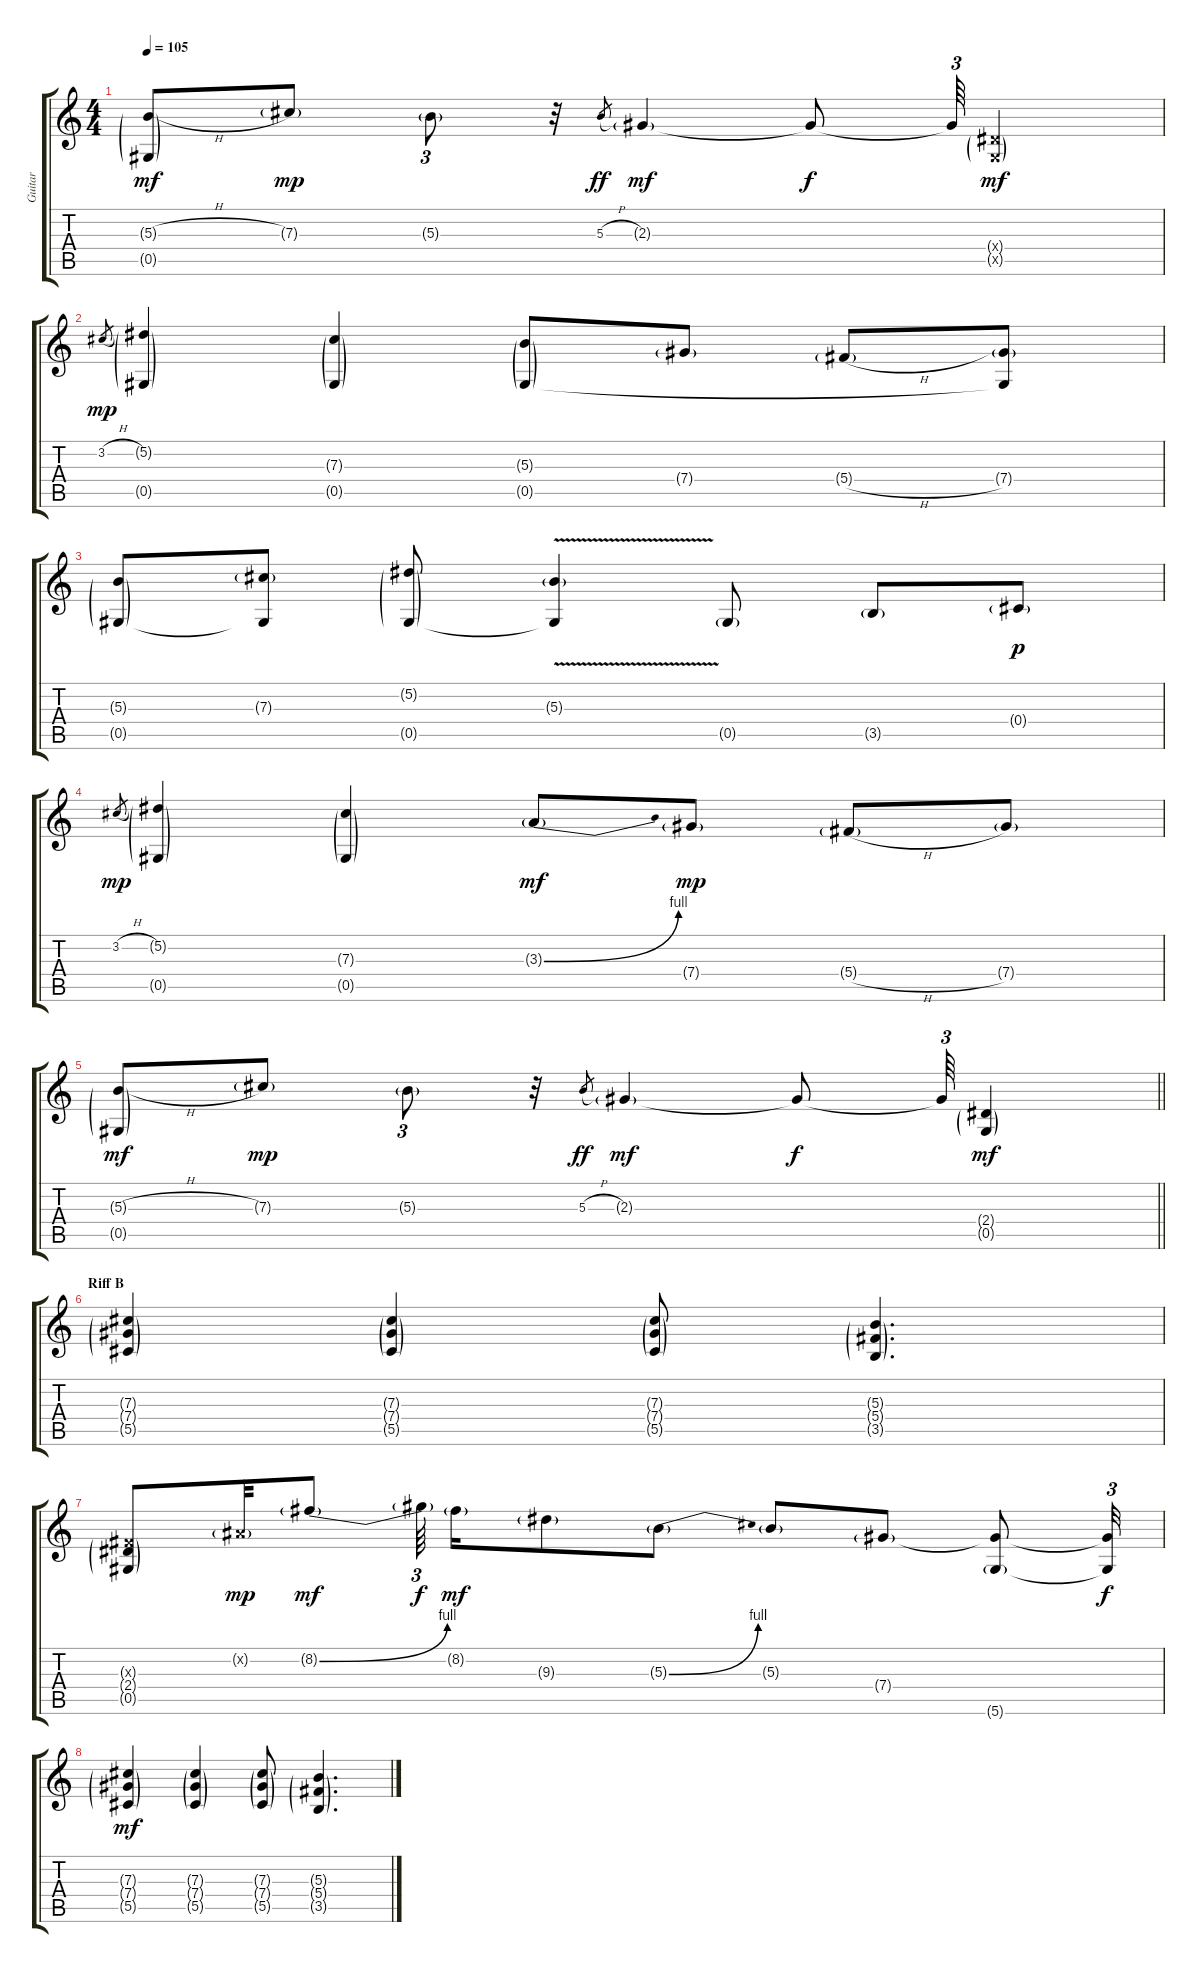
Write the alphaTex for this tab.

\track ("Guitar" "Guitar") {instrument electricguitarmuted}
\staff {score tabs}
\tuning (Eb4 Bb3 Gb3 Db3 Ab2 Eb2) {hide}
\ts (4 4)
\tempo 105
\clef g2
\ks c
(5.3{h g} 0.5{g}).8{dy mf} 7.3{g}.8{dy mp} 5.3{g}.8{tu (3 2)} r.32 5.3{h}.8{gr dy ff} 2.3{g}.4{dy mf} 2.3{t}.8{dy f} 2.3{t}.64{tu (3 2)} (2.4{g x} 0.5{g x}).4{dy mf} |
3.2{h}.8{gr dy mp} (5.2{g} 0.5{g}).4 (7.3{g} 0.5{g}).4 (5.3{g} 0.5{g}).8 7.4{g}.8 5.4{h g}.8 (7.4{g} 0.5{t}).8 |
(5.3{g} 0.5{g}).8 (7.3{g} 0.5{t}).8 (5.2{g} 0.5{g}).8 (5.3{v g} 0.5{t}).4 0.5{g}.8 3.5{g}.8 0.4{g}.8{dy p} |
3.2{h}.8{gr dy mp} (5.2{g} 0.5{g}).4 (7.3{g} 0.5{g}).4 3.3{be (bend 0 0 60 4) g}.8{dy mf} 7.4{g}.8{dy mp} 5.4{h g}.8 7.4{g}.8 |
\barLineRight lightlight
(5.3{h g} 0.5{g}).8{dy mf} 7.3{g}.8{dy mp} 5.3{g}.8{tu (3 2)} r.32 5.3{h}.8{gr dy ff} 2.3{g}.4{dy mf} 2.3{t}.8{dy f} 2.3{t}.64{tu (3 2)} (2.4{g} 0.5{g}).4{dy mf} |
\section ("" "Riff B")
(7.3{g} 7.4{g} 5.5{g}).4 (7.3{g} 7.4{g} 5.5{g}).4 (7.3{g} 7.4{g} 5.5{g}).8 (5.3{g} 5.4{g} 3.5{g}).4{d} |
(0.3{g x} 2.4{g} 0.5{g}).8 0.2{g x}.32{dy mp} 8.2{be (bend 0 0 60 4) g}.8{dy mf} 8.2{t}.64{tu (3 2) dy f beam splitsecondary} 8.2{g}.16{dy mf} 9.3{g}.8 5.3{be (bend 0 0 60 4) g}.8 5.3{g}.8 7.4{g}.8 (7.4{t} 5.6{g}).8 (7.4{t} 5.6{t}).32{tu (3 2) dy f} |
(7.3{g} 7.4{g} 5.5{g}).4{dy mf} (7.3{g} 7.4{g} 5.5{g}).4 (7.3{g} 7.4{g} 5.5{g}).8 (5.3{g} 5.4{g} 3.5{g}).4{d}
